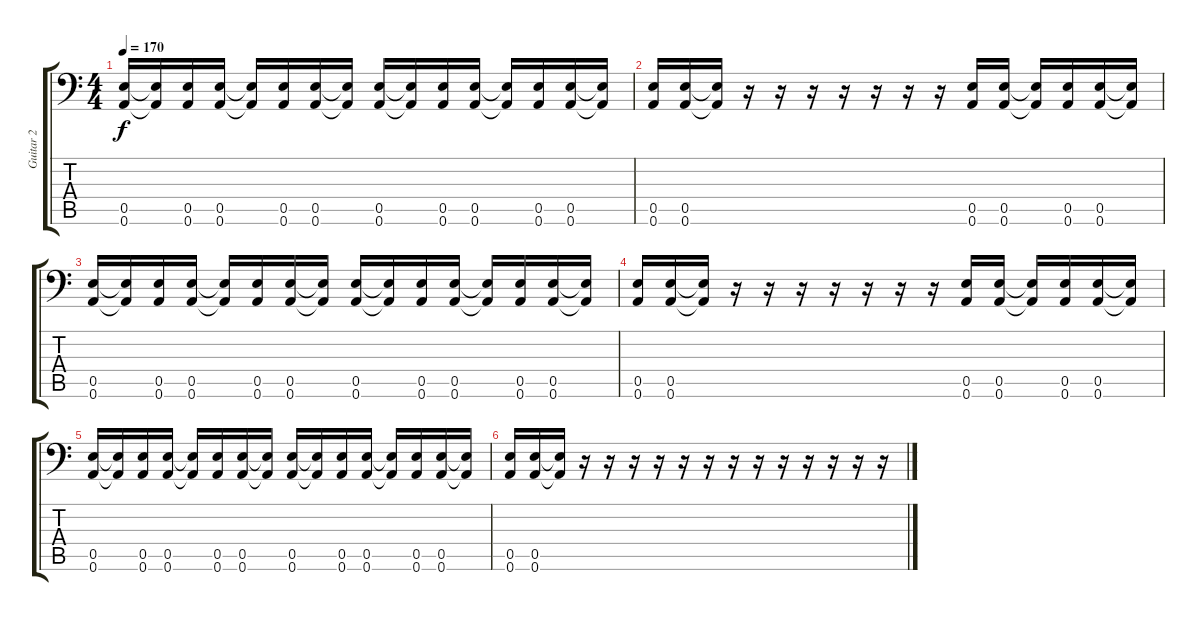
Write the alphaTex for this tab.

\track ("Guitar 2" "Guitar 2") {instrument distortionguitar}
\staff {score tabs}
\tuning (B3 Gb3 D3 A2 E2 A1) {hide}
\ts (4 4)
\tempo 170
\clef f4
\ks c
(0.5 0.6).16{dy f} (0.5{t} 0.6{t}).16 (0.5 0.6).16 (0.5 0.6).16 (0.5{t} 0.6{t}).16 (0.5 0.6).16 (0.5 0.6).16 (0.5{t} 0.6{t}).16 (0.5 0.6).16 (0.5{t} 0.6{t}).16 (0.5 0.6).16 (0.5 0.6).16 (0.5{t} 0.6{t}).16 (0.5 0.6).16 (0.5 0.6).16 (0.5{t} 0.6{t}).16 |
(0.5 0.6).16 (0.5 0.6).16 (0.5{t} 0.6{t}).16 r.16 r.16 r.16 r.16 r.16 r.16 r.16 (0.5 0.6).16 (0.5 0.6).16 (0.5{t} 0.6{t}).16 (0.5 0.6).16 (0.5 0.6).16 (0.5{t} 0.6{t}).16 |
(0.5 0.6).16 (0.5{t} 0.6{t}).16 (0.5 0.6).16 (0.5 0.6).16 (0.5{t} 0.6{t}).16 (0.5 0.6).16 (0.5 0.6).16 (0.5{t} 0.6{t}).16 (0.5 0.6).16 (0.5{t} 0.6{t}).16 (0.5 0.6).16 (0.5 0.6).16 (0.5{t} 0.6{t}).16 (0.5 0.6).16 (0.5 0.6).16 (0.5{t} 0.6{t}).16 |
(0.5 0.6).16 (0.5 0.6).16 (0.5{t} 0.6{t}).16 r.16 r.16 r.16 r.16 r.16 r.16 r.16 (0.5 0.6).16 (0.5 0.6).16 (0.5{t} 0.6{t}).16 (0.5 0.6).16 (0.5 0.6).16 (0.5{t} 0.6{t}).16 |
(0.5 0.6).16 (0.5{t} 0.6{t}).16 (0.5 0.6).16 (0.5 0.6).16 (0.5{t} 0.6{t}).16 (0.5 0.6).16 (0.5 0.6).16 (0.5{t} 0.6{t}).16 (0.5 0.6).16 (0.5{t} 0.6{t}).16 (0.5 0.6).16 (0.5 0.6).16 (0.5{t} 0.6{t}).16 (0.5 0.6).16 (0.5 0.6).16 (0.5{t} 0.6{t}).16 |
(0.5 0.6).16 (0.5 0.6).16 (0.5{t} 0.6{t}).16 r.16 r.16 r.16 r.16 r.16 r.16 r.16 r.16 r.16 r.16 r.16 r.16 r.16
